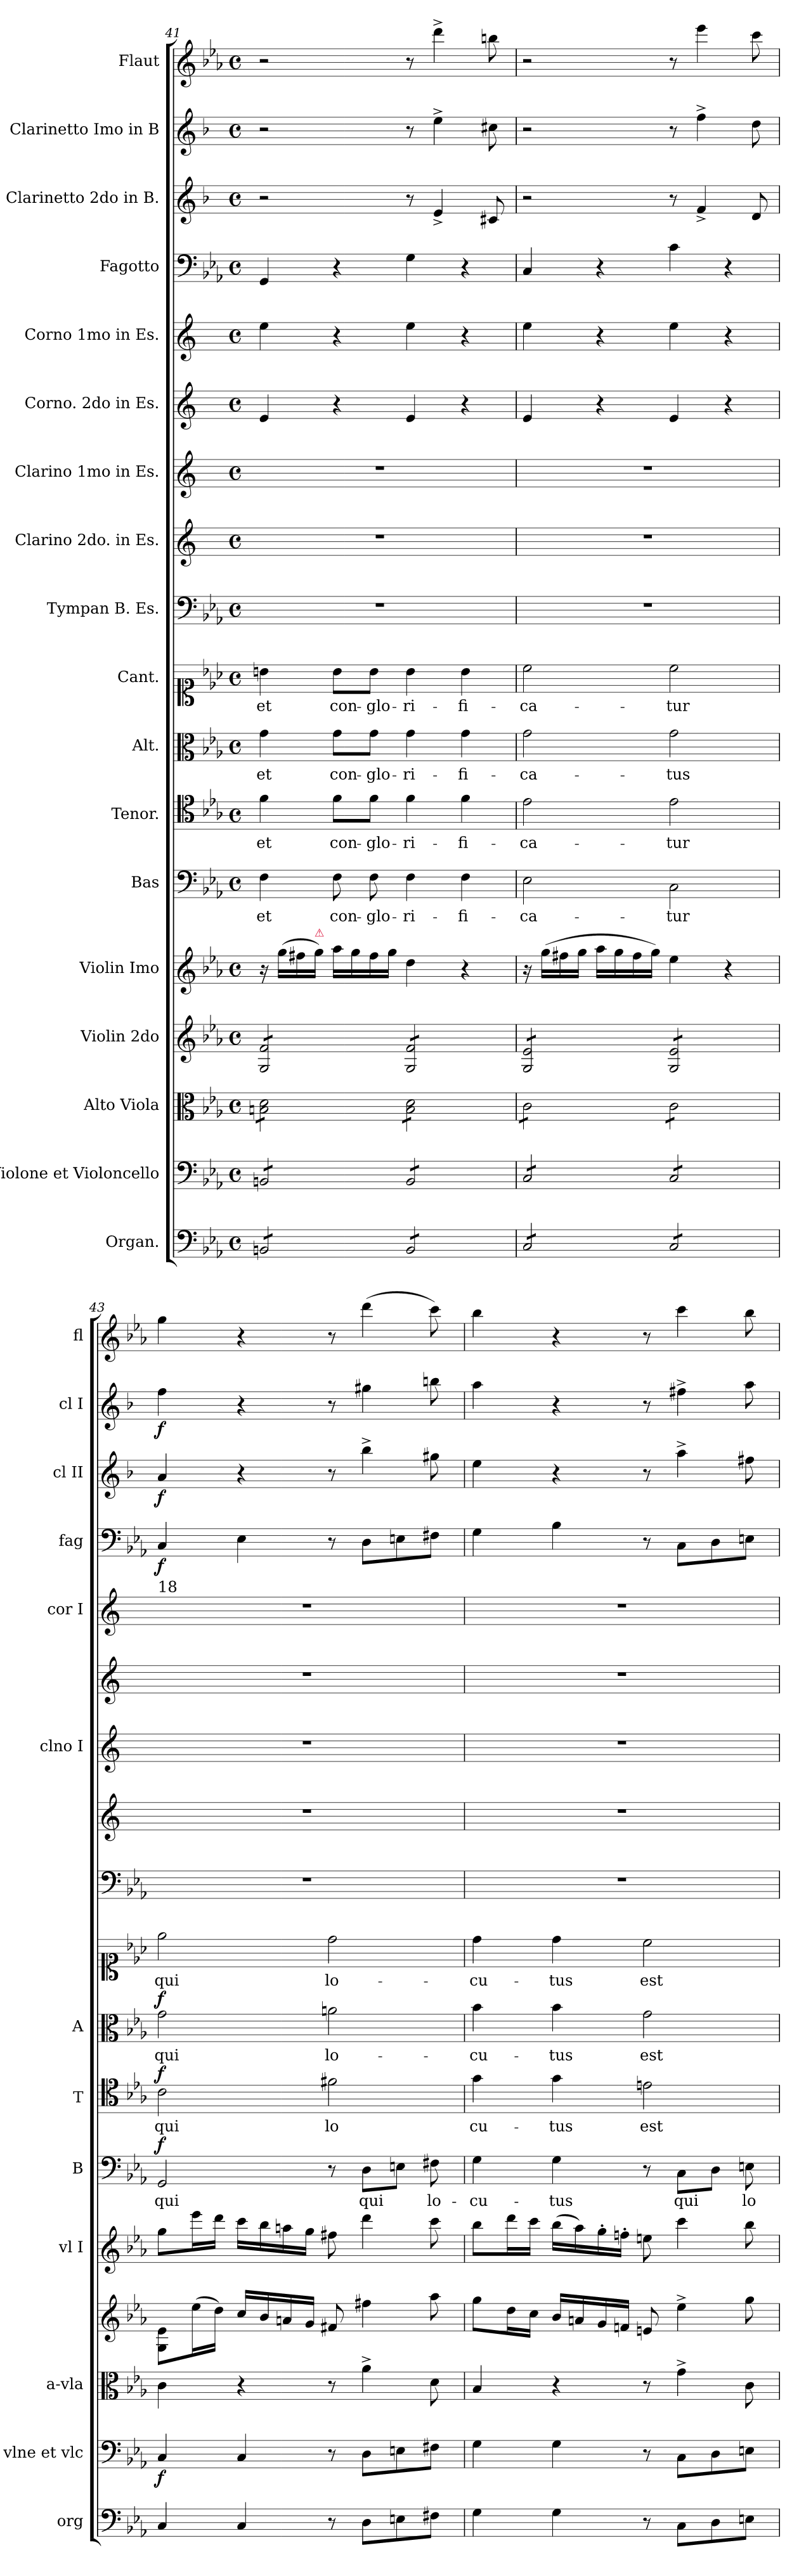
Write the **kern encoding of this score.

**kern	**kern	**dynam	**kern	**kern	**kern	**dynam	**kern	**text	**dynam	**kern	**text	**dynam	**kern	**text	**dynam	**kern	**text	**dynam	**kern	**kern	**kern	**kern	**kern	**kern	**dynam	**kern	**dynam	**kern	**dynam	**kern
*part18	*part17	*part17	*part16	*part15	*part14	*part14	*part13	*part13	*part13	*part12	*part12	*part12	*part11	*part11	*part11	*part10	*part10	*part10	*part9	*part8	*part7	*part6	*part5	*part4	*part4	*part3	*part3	*part2	*part2	*part1
*staff18	*staff17	*staff17	*staff16	*staff15	*staff14	*staff14	*staff13	*staff13	*staff13	*staff12	*staff12	*staff12	*staff11	*staff11	*staff11	*staff10	*staff10	*staff10	*staff9	*staff8	*staff7	*staff6	*staff5	*staff4	*staff4	*staff3	*staff3	*staff2	*staff2	*staff1
*I"Organ.	*I"Violone et Violoncello	*	*I"Alto Viola	*I"Violin 2do	*I"Violin Imo	*	*I"Bas	*	*	*I"Tenor.	*	*	*I"Alt.	*	*	*I"Cant.	*	*	*I"Tympan B. Es.	*I"Clarino 2do. in Es.	*I"Clarino 1mo in Es.	*I"Corno. 2do in Es.	*I"Corno 1mo in Es.	*I"Fagotto	*	*I"Clarinetto 2do in B.	*	*I"Clarinetto Imo in B	*	*I"Flaut
*I'org	*I'vlne et vlc	*	*I'a-vla	*	*I'vl I	*	*I'B	*	*	*I'T	*	*	*I'A	*	*	*	*	*	*	*	*I'clno I	*	*I'cor I	*I'fag	*	*I'cl II	*	*I'cl I	*	*I'fl
*clefF4	*clefF4	*	*clefC3	*clefG2	*clefG2	*	*clefF4	*	*	*clefC4	*	*	*clefC3	*	*	*clefC1	*	*	*clefF4	*clefG2	*clefG2	*clefG2	*clefG2	*clefF4	*	*clefG2	*	*clefG2	*	*clefG2
*	*	*	*	*	*	*	*	*	*	*	*	*	*	*	*	*	*	*	*	*ITrd-2c-3	*ITrd-2c-3	*ITrd5c9	*ITrd5c9	*	*	*ITrd1c2	*	*ITrd1c2	*	*
*k[b-e-a-]	*k[b-e-a-]	*	*k[b-e-a-]	*k[b-e-a-]	*k[b-e-a-]	*	*k[b-e-a-]	*	*	*k[b-e-a-]	*	*	*k[b-e-a-]	*	*	*k[b-e-a-]	*	*	*k[b-e-a-]	*k[b-e-a-]	*k[b-e-a-]	*k[b-e-a-]	*k[b-e-a-]	*k[b-e-a-]	*	*k[b-e-a-]	*	*k[b-e-a-]	*	*k[b-e-a-]
*E-:	*E-:	*	*E-:	*E-:	*E-:	*	*E-:	*	*	*E-:	*	*	*E-:	*	*	*E-:	*	*	*E-:	*E-:	*E-:	*E-:	*E-:	*E-:	*	*E-:	*	*E-:	*	*E-:
*M4/4	*M4/4	*	*M4/4	*M4/4	*M4/4	*	*M4/4	*	*	*M4/4	*	*	*M4/4	*	*	*M4/4	*	*	*M4/4	*M4/4	*M4/4	*M4/4	*M4/4	*M4/4	*	*M4/4	*	*M4/4	*	*M4/4
*met(c)	*met(c)	*	*met(c)	*met(c)	*met(c)	*	*met(c)	*	*	*met(c)	*	*	*met(c)	*	*	*met(c)	*	*	*met(c)	*met(c)	*met(c)	*met(c)	*met(c)	*met(c)	*	*met(c)	*	*met(c)	*	*met(c)
=41	=41	=41	=41	=41	=41	=41	=41	=41	=41	=41	=41	=41	=41	=41	=41	=41	=41	=41	=41	=41	=41	=41	=41	=41	=41	=41	=41	=41	=41	=41
*tremolo	*	*	*	*	*	*	*	*	*	*	*	*	*	*	*	*	*	*	*	*	*	*	*	*	*	*	*	*	*	*
*	*tremolo	*	*	*	*	*	*	*	*	*	*	*	*	*	*	*	*	*	*	*	*	*	*	*	*	*	*	*	*	*
*	*	*	*tremolo	*	*	*	*	*	*	*	*	*	*	*	*	*	*	*	*	*	*	*	*	*	*	*	*	*	*	*
*	*	*	*	*tremolo	*	*	*	*	*	*	*	*	*	*	*	*	*	*	*	*	*	*	*	*	*	*	*	*	*	*
8BBn/L	8BBn/L	.	8Bn\ 8d\L	8G/ 8f/L	16r	.	4F\	et	.	4f\	et	.	4g\	et	.	4bn\	et	.	1r	1r	1r	4G/	4g\	4GG/	.	2r	.	2r	.	2r
.	.	.	.	.	(16gg\LL	.	.	.	.	.	.	.	.	.	.	.	.	.	.	.	.	.	.	.	.	.	.	.	.	.
8BBn/	8BBn/	.	8Bn\ 8d\	8G/ 8f/	16ff#X\	.	.	.	.	.	.	.	.	.	.	.	.	.	.	.	.	.	.	.	.	.	.	.	.	.
!	!	!	!	!	!LO:TX:a:color=crimson:t=⚠	!	!	!	!	!	!	!	!	!	!	!	!	!	!	!	!	!	!	!	!	!	!	!	!	!
.	.	.	.	.	16gg\JJ)	.	.	.	.	.	.	.	.	.	.	.	.	.	.	.	.	.	.	.	.	.	.	.	.	.
8BBn/	8BBn/	.	8Bn\ 8d\	8G/ 8f/	16aa-\LL	.	8F\	con-	.	8f\L	con-	.	8g\L	con-	.	8b\L	con-	.	.	.	.	4r	4r	4r	.	.	.	.	.	.
.	.	.	.	.	16gg\	.	.	.	.	.	.	.	.	.	.	.	.	.	.	.	.	.	.	.	.	.	.	.	.	.
8BBn/J	8BBn/J	.	8Bn\ 8d\J	8G/ 8f/J	16ff#\	.	8F\	-glo-	.	8f\J	-glo-	.	8g\J	-glo-	.	8b\J	-glo-	.	.	.	.	.	.	.	.	.	.	.	.	.
.	.	.	.	.	16gg\JJ	.	.	.	.	.	.	.	.	.	.	.	.	.	.	.	.	.	.	.	.	.	.	.	.	.
8BB/L	8BB/L	.	8B\ 8d\L	8G/ 8f/L	4dd\	.	4F\	-ri-	.	4f\	-ri-	.	4g\	-ri-	.	4b\	-ri-	.	.	.	.	4G/	4g\	4G\	.	8r	.	8r	.	8r
8BB/	8BB/	.	8B\ 8d\	8G/ 8f/	.	.	.	.	.	.	.	.	.	.	.	.	.	.	.	.	.	.	.	.	.	4d^/	.	4dd^\	.	4ddd^\
8BB/	8BB/	.	8B\ 8d\	8G/ 8f/	4r	.	4F\	-fi-	.	4f\	-fi-	.	4g\	-fi-	.	4b\	-fi-	.	.	.	.	4r	4r	4r	.	.	.	.	.	.
8BB/J	8BB/J	.	8B\ 8d\J	8G/ 8f/J	.	.	.	.	.	.	.	.	.	.	.	.	.	.	.	.	.	.	.	.	.	8Bn/	.	8bn\	.	8bbn\
=42	=42	=42	=42	=42	=42	=42	=42	=42	=42	=42	=42	=42	=42	=42	=42	=42	=42	=42	=42	=42	=42	=42	=42	=42	=42	=42	=42	=42	=42	=42
8C/L	8C/L	.	8c\L	8G/ 8e-/L	16r	.	2E-\	-ca-	.	2e-\	-ca-	.	2g\	-ca-	.	2cc\	-ca-	.	1r	1r	1r	4G/	4g\	4C/	.	2r	.	2r	.	2r
.	.	.	.	.	(16gg\LL	.	.	.	.	.	.	.	.	.	.	.	.	.	.	.	.	.	.	.	.	.	.	.	.	.
8C/	8C/	.	8c\	8G/ 8e-/	16ff#X\	.	.	.	.	.	.	.	.	.	.	.	.	.	.	.	.	.	.	.	.	.	.	.	.	.
.	.	.	.	.	16gg\JJ	.	.	.	.	.	.	.	.	.	.	.	.	.	.	.	.	.	.	.	.	.	.	.	.	.
8C/	8C/	.	8c\	8G/ 8e-/	16aa-\LL	.	.	.	.	.	.	.	.	.	.	.	.	.	.	.	.	4r	4r	4r	.	.	.	.	.	.
.	.	.	.	.	16gg\	.	.	.	.	.	.	.	.	.	.	.	.	.	.	.	.	.	.	.	.	.	.	.	.	.
8C/J	8C/J	.	8c\J	8G/ 8e-/J	16ff#\	.	.	.	.	.	.	.	.	.	.	.	.	.	.	.	.	.	.	.	.	.	.	.	.	.
.	.	.	.	.	16gg\JJ)	.	.	.	.	.	.	.	.	.	.	.	.	.	.	.	.	.	.	.	.	.	.	.	.	.
8C/L	8C/L	.	8c\L	8G/ 8e-/L	4ee-\	.	2C\	-tur	.	2e-\	-tur	.	2g\	-tus	.	2cc\	-tur	.	.	.	.	4G/	4g\	4c\	.	8r	.	8r	.	8r
8C/	8C/	.	8c\	8G/ 8e-/	.	.	.	.	.	.	.	.	.	.	.	.	.	.	.	.	.	.	.	.	.	4e-^/	.	4ee-^\	.	4eee-\
8C/	8C/	.	8c\	8G/ 8e-/	4r	.	.	.	.	.	.	.	.	.	.	.	.	.	.	.	.	4r	4r	4r	.	.	.	.	.	.
8C/J	8C/J	.	8c\J	8G/ 8e-/J	.	.	.	.	.	.	.	.	.	.	.	.	.	.	.	.	.	.	.	.	.	8c/	.	8cc\	.	8ccc\
*	*	*	*	*Xtremolo	*	*	*	*	*	*	*	*	*	*	*	*	*	*	*	*	*	*	*	*	*	*	*	*	*	*
*	*	*	*Xtremolo	*	*	*	*	*	*	*	*	*	*	*	*	*	*	*	*	*	*	*	*	*	*	*	*	*	*	*
*	*Xtremolo	*	*	*	*	*	*	*	*	*	*	*	*	*	*	*	*	*	*	*	*	*	*	*	*	*	*	*	*	*
*Xtremolo	*	*	*	*	*	*	*	*	*	*	*	*	*	*	*	*	*	*	*	*	*	*	*	*	*	*	*	*	*	*
=43	=43	=43	=43	=43	=43	=43	=43	=43	=43	=43	=43	=43	=43	=43	=43	=43	=43	=43	=43	=43	=43	=43	=43	=43	=43	=43	=43	=43	=43	=43
!	!	!	!	!	!	!	!	!	!	!	!	!	!	!	!	!	!	!	!	!	!	!	!LO:TX:a:t=18	!	!	!	!	!	!	!
!	!	!LO:DY:b	!	!	!	!LO:DY:b	!	!	!LO:DY:a	!	!	!LO:DY:a	!	!	!LO:DY:a	!	!	!LO:DY:a	!	!	!	!	!	!	!	!	!	!	!	!
4C/	4C/	f	4c\	8G/ 8e-/L	8gg\L	fo	2GG/	qui	f	2c\	qui	f	2g\	qui	f	2ee-\	qui	fo	1r	1r	1r	1r	1r	4C/	f	4g/	f	4ee-\	f	4gg\
.	.	.	.	(16ee-\L	16eee-\L	.	.	.	.	.	.	.	.	.	.	.	.	.	.	.	.	.	.	.	.	.	.	.	.	.
.	.	.	.	16dd\JJ)	16ddd\JJ	.	.	.	.	.	.	.	.	.	.	.	.	.	.	.	.	.	.	.	.	.	.	.	.	.
4C/	4C/	.	4r	16cc/LL	16ccc\LL	.	.	.	.	.	.	.	.	.	.	.	.	.	.	.	.	.	.	4E-\	.	4r	.	4r	.	4r
.	.	.	.	16b-/	16bb-\	.	.	.	.	.	.	.	.	.	.	.	.	.	.	.	.	.	.	.	.	.	.	.	.	.
.	.	.	.	16an/	16aan\	.	.	.	.	.	.	.	.	.	.	.	.	.	.	.	.	.	.	.	.	.	.	.	.	.
.	.	.	.	16g/JJ	16gg\JJ	.	.	.	.	.	.	.	.	.	.	.	.	.	.	.	.	.	.	.	.	.	.	.	.	.
8r	8r	.	8r	8f#X/	8ff#X\	.	8r	.	.	2f#X\	lo	.	2an\	lo-	.	2dd\	lo-	.	.	.	.	.	.	8r	.	8r	.	8r	.	8r
!	!	!	!	!	!	!	!	!LO:LY:i	!	!	!	!	!	!	!	!	!	!	!	!	!	!	!	!	!	!	!	!	!	!
8D\L	8D\L	.	4a-^\	4ff#X\	4ddd\	.	8D\L	qui	.	.	.	.	.	.	.	.	.	.	.	.	.	.	.	8D\L	.	4aa-^\	.	4ff#X\	.	(4ddd\
8En\	8En\	.	.	.	.	.	8En\J	.	.	.	.	.	.	.	.	.	.	.	.	.	.	.	.	8En\	.	.	.	.	.	.
8F#X\J	8F#X\J	.	8d\	8aa-\	8ccc\	.	8F#X\	lo-	.	.	.	.	.	.	.	.	.	.	.	.	.	.	.	8F#X\J	.	8ff#X\	.	8aan\	.	8ccc\)
=44	=44	=44	=44	=44	=44	=44	=44	=44	=44	=44	=44	=44	=44	=44	=44	=44	=44	=44	=44	=44	=44	=44	=44	=44	=44	=44	=44	=44	=44	=44
4G\	4G\	.	4B-/	8gg\L	8bb-\L	.	4G\	-cu-	.	4g\	cu-	.	4b-\	-cu-	.	4dd\	-cu-	.	1r	1r	1r	1r	1r	4G\	.	4dd\	.	4gg\	.	4bb-\
.	.	.	.	16dd\L	16ddd\L	.	.	.	.	.	.	.	.	.	.	.	.	.	.	.	.	.	.	.	.	.	.	.	.	.
.	.	.	.	16cc\JJ	16ccc\JJ	.	.	.	.	.	.	.	.	.	.	.	.	.	.	.	.	.	.	.	.	.	.	.	.	.
4G\	4G\	.	4r	16b-/LL	(16bb-\LL	.	4G\	-tus	.	4g\	-tus	.	4b-\	-tus	.	4dd\	-tus	.	.	.	.	.	.	4B-\	.	4r	.	4r	.	4r
.	.	.	.	16an/	16aa-\)	.	.	.	.	.	.	.	.	.	.	.	.	.	.	.	.	.	.	.	.	.	.	.	.	.
.	.	.	.	16g/	16gg'\	.	.	.	.	.	.	.	.	.	.	.	.	.	.	.	.	.	.	.	.	.	.	.	.	.
.	.	.	.	16fn/JJ	16ffn'\JJ	.	.	.	.	.	.	.	.	.	.	.	.	.	.	.	.	.	.	.	.	.	.	.	.	.
8r	8r	.	8r	8en/	8een\	.	8r	.	.	2en\	est	.	2g\	est	.	2cc\	est	.	.	.	.	.	.	8r	.	8r	.	8r	.	8r
8C\L	8C\L	.	4g^\	4ee-^\	4ccc\	.	8C\L	qui	.	.	.	.	.	.	.	.	.	.	.	.	.	.	.	8C\L	.	4gg^\	.	4een^\	.	4ccc\
8D\	8D\	.	.	.	.	.	8D\J	.	.	.	.	.	.	.	.	.	.	.	.	.	.	.	.	8D\	.	.	.	.	.	.
8En\J	8En\J	.	8c\	8gg\	8bb-\	.	8En\	lo-	.	.	.	.	.	.	.	.	.	.	.	.	.	.	.	8En\J	.	8een\	.	8gg\	.	8bb-\
=	=	=	=	=	=	=	=	=	=	=	=	=	=	=	=	=	=	=	=	=	=	=	=	=	=	=	=	=	=	=
*-	*-	*-	*-	*-	*-	*-	*-	*-	*-	*-	*-	*-	*-	*-	*-	*-	*-	*-	*-	*-	*-	*-	*-	*-	*-	*-	*-	*-	*-	*-
